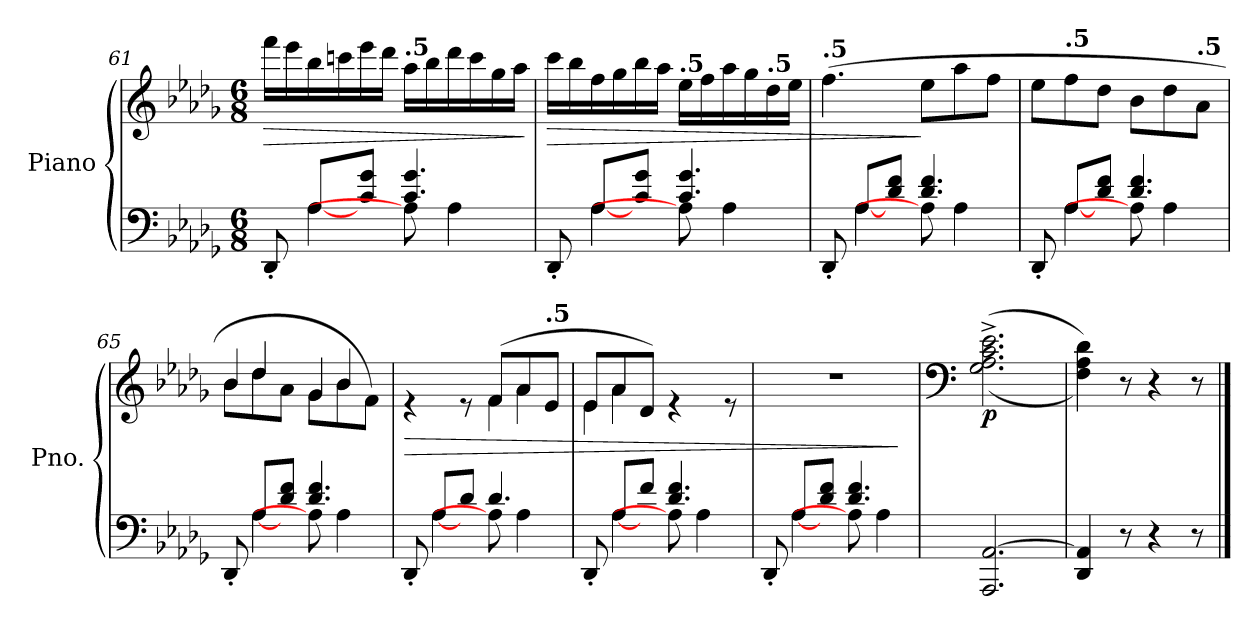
**kern	**kern	**dynam
*part1	*part1	*part1
*staff2	*staff1	*staff1/2
*I"Piano	*	*
*I'Pno.	*	*
*clefF4	*clefG2	*
*k[b-e-a-d-g-]	*k[b-e-a-d-g-]	*
*M6/8	*M6/8	*
*MM35	*MM35	*
=61	=61	=61
*^	*	*
!	!	!	!LO:HP:b
8DD-'/	8ryy	16fff\LL	>
*	*	*MM45	*
.	.	16eee-\	.
4A-\	[8A-/L	16bb-\	.
.	.	16cccn\	.
.	8c/ 8g-/J	16eee-\	.
.	.	16ddd-\JJ	.
*	*	*MM47	*
!	!	!LO:TX:a:B:t=.5	!
8A-\]	4.c/ 4.g-/	16aa-\LL	.
.	.	16bb-\	.
4A-\	.	16ddd-\	.
.	.	16ccc\	.
.	.	16gg-\	.
*	*	*MM40	*
.	.	16aa-\JJ	.
*v	*v	*	*
.	.	]
=62	=62	=62
*	*MM35	*
*^	*	*
!	!	!	!LO:HP:b
8DD-'/	8ryy	16ccc\LL	>
*	*	*MM45	*
.	.	16bb-\	.
4A-\	[8A-/L	16ff\	.
.	.	16gg-\	.
.	8c/ 8g-/J	16bb-\	.
.	.	16aa-\JJ	.
*	*	*MM47	*
!	!	!LO:TX:a:B:t=.5	!
8A-\]	4.c/ 4.g-/	16ee-\LL	.
.	.	16ff\	.
4A-\	.	16aa-\	.
*	*	*MM45	*
.	.	16gg-\	.
*	*	*MM37	*
!	!	!LO:TX:a:B:t=.5	!
.	.	16dd-\	.
*	*	*MM25	*
.	.	16ee-\JJ	.
!!LO:LB:g=z
=63	=63	=63	=63
*	*	*MM37	*
!	!	!LO:TX:a:B:t=.5	!
8DD-'/	8ryy	(4.ff\	.
4A-\	[8A-/L	.	.
.	8d-/ 8f/J	.	.
*	*	*MM40	*
8A-\]	4.d-/ 4.f/	8ee-\L	]
4A-\	.	8aa-\	.
.	.	8ff\J	.
=64	=64	=64	=64
8DD-'/	8ryy	8ee-\L	.
*	*	*MM42	*
!	!	!LO:TX:a:B:t=.5	!
4A-\	[8A-/L	8ff\	.
.	8d-/ 8f/J	8dd-\J	.
8A-\]	4.d-/ 4.f/	8b-\L	.
*	*	*MM40	*
4A-\	.	8dd-\	.
*	*	*MM37	*
!	!	!LO:TX:a:B:t=.5	!
.	.	8a-\J	.
=65	=65	=65	=65
*	*	*^	*
*	*	*	*^	*
8DD-'/	8ryy	8b-\L	4b-/	8ryy	.
*	*	*MM40	*	*	*
4A-\	[8A-/L	8dd-\	.	4dd-/	.
.	8d-/ 8f/J	8a-\J	8ryy	.	.
8A-\]	4.d-/ 4.f/	8g-\L	4g-/	8ryy	.
4A-\	.	8b-\	.	4b-/	.
*	*	*MM35	*	*	*
.	.	8f\J)	8ryy	.	.
=66	=66	=66	=66	=66	=66
!	!	!	!	!	!LO:HP:b
8DD-'/	8ryy	4re	4.ryy	2ryy	>
4A-\	[8A-/L	.	.	.	.
.	8d-/J	8re	.	.	.
8A-\]	4.d-/	(8f/L	4f\	.	.
4A-\	.	8a-/	.	4a-\	.
*	*	*MM32	*	*	*
!	!	!LO:TX:a:B:t=.5	!	!	!
.	.	8e-/J	8ryy	.	.
=67	=67	=67	=67	=67	=67
8DD-'/	8ryy	8e-/L	4e-\	8ryy	.
4A-\	[8A-/L	8a-/	.	4a-\	.
*	*	*MM35	*	*	*
.	8f/J	8d-/J)	2ryy	.	.
8A-\]	4.d-/ 4.f/	4re	.	4.ryy	.
4A-\	.	.	.	.	.
.	.	8re	.	.	.
*	*	*v	*v	*v	*
=68	=68	=68	=68
8DD-'/	8ryy	2.r	.
4A-\	[8A-/L	.	.
.	8d-/ 8f/J	.	.
8A-\]	4.d-/ 4.f/	.	.
(4A-\	.	.	.
*v	*v	*	*
.	.	]
=69	=69	=69
*	*clefF4	*
*	*MM30	*
!	!	!LO:DY:b
2.AAA-/ [2.AA-/	((2.G-\^ 2.A-\^ 2.c\^ 2.e-\^)	p
=70	=70	=70
*	*MM20	*
4DD-/ 4AA-/]	4F\ 4A-\ 4d-\))	.
8r	8r	.
4r	4r	.
8r	8r	.
==	==	==
*-	*-	*-
